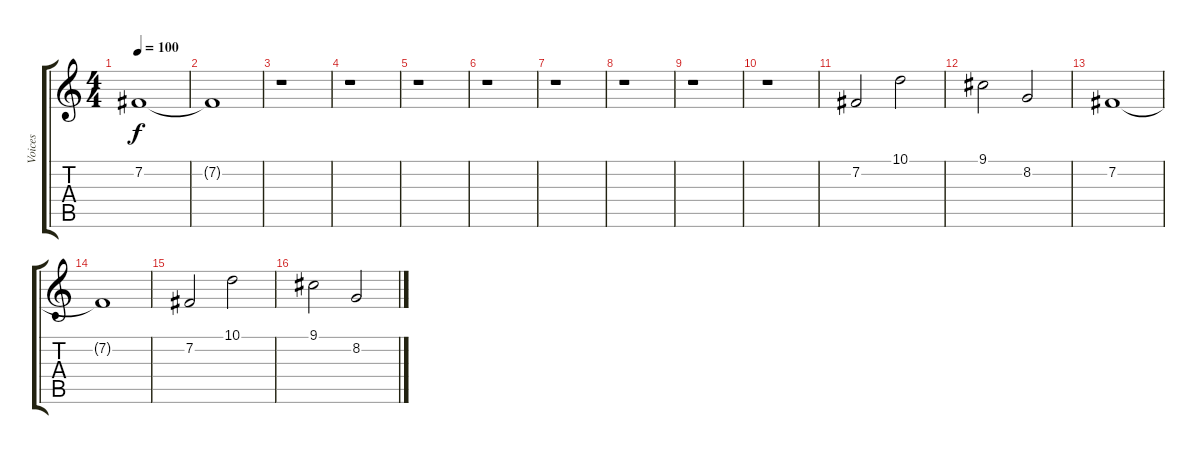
\track ("Voices" "Voices") {instrument choiraahs}
\staff {score tabs}
\tuning (E4 B3 G3 D3 A2 E2) {hide}
\ts (4 4)
\tempo 100
\clef g2
\ks c
7.2.1{dy f} |
7.2{t}.1 |
r.1 |
r.1 |
r.1 |
r.1 |
r.1 |
r.1 |
r.1 |
r.1 |
7.2.2 10.1.2 |
9.1.2 8.2.2 |
7.2.1 |
7.2{t}.1 |
7.2.2 10.1.2 |
9.1.2 8.2.2
